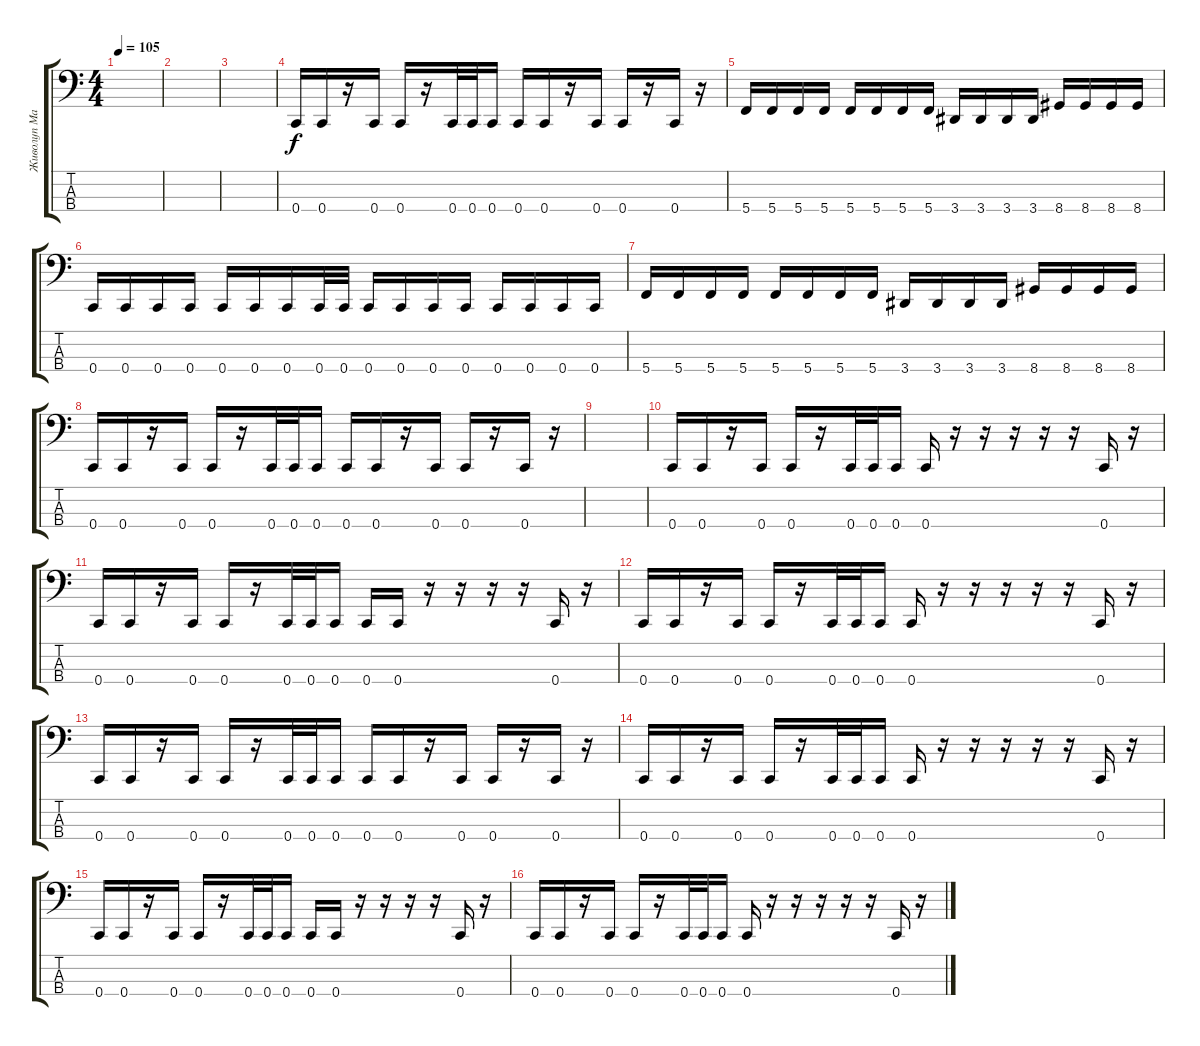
\track ("Живолуп Максим" "Живолуп Ма") {instrument electricbassfinger}
\staff {score tabs}
\tuning (F2 C2 G1 C1) {hide}
\ts (4 4)
\tempo 105
\clef f4
\ks c
|
|
|
0.4.16 0.4.16 r.16 0.4.16 0.4.16 r.16 0.4.32 0.4.32 0.4.16 0.4.16 0.4.16 r.16 0.4.16 0.4.16 r.16 0.4.16 r.16 |
5.4.16 5.4.16 5.4.16 5.4.16 5.4.16 5.4.16 5.4.16 5.4.16 3.4.16 3.4.16 3.4.16 3.4.16 8.4.16 8.4.16 8.4.16 8.4.16 |
0.4.16 0.4.16 0.4.16 0.4.16 0.4.16 0.4.16 0.4.16 0.4.32 0.4.32 0.4.16 0.4.16 0.4.16 0.4.16 0.4.16 0.4.16 0.4.16 0.4.16 |
5.4.16 5.4.16 5.4.16 5.4.16 5.4.16 5.4.16 5.4.16 5.4.16 3.4.16 3.4.16 3.4.16 3.4.16 8.4.16 8.4.16 8.4.16 8.4.16 |
0.4.16 0.4.16 r.16 0.4.16 0.4.16 r.16 0.4.32 0.4.32 0.4.16 0.4.16 0.4.16 r.16 0.4.16 0.4.16 r.16 0.4.16 r.16 |
|
0.4.16 0.4.16 r.16 0.4.16 0.4.16 r.16 0.4.32 0.4.32 0.4.16 0.4.16 r.16 r.16 r.16 r.16 r.16 0.4.16 r.16 |
0.4.16 0.4.16 r.16 0.4.16 0.4.16 r.16 0.4.32 0.4.32 0.4.16 0.4.16 0.4.16 r.16 r.16 r.16 r.16 0.4.16 r.16 |
0.4.16 0.4.16 r.16 0.4.16 0.4.16 r.16 0.4.32 0.4.32 0.4.16 0.4.16 r.16 r.16 r.16 r.16 r.16 0.4.16 r.16 |
0.4.16 0.4.16 r.16 0.4.16 0.4.16 r.16 0.4.32 0.4.32 0.4.16 0.4.16 0.4.16 r.16 0.4.16 0.4.16 r.16 0.4.16 r.16 |
0.4.16 0.4.16 r.16 0.4.16 0.4.16 r.16 0.4.32 0.4.32 0.4.16 0.4.16 r.16 r.16 r.16 r.16 r.16 0.4.16 r.16 |
0.4.16 0.4.16 r.16 0.4.16 0.4.16 r.16 0.4.32 0.4.32 0.4.16 0.4.16 0.4.16 r.16 r.16 r.16 r.16 0.4.16 r.16 |
0.4.16 0.4.16 r.16 0.4.16 0.4.16 r.16 0.4.32 0.4.32 0.4.16 0.4.16 r.16 r.16 r.16 r.16 r.16 0.4.16 r.16
